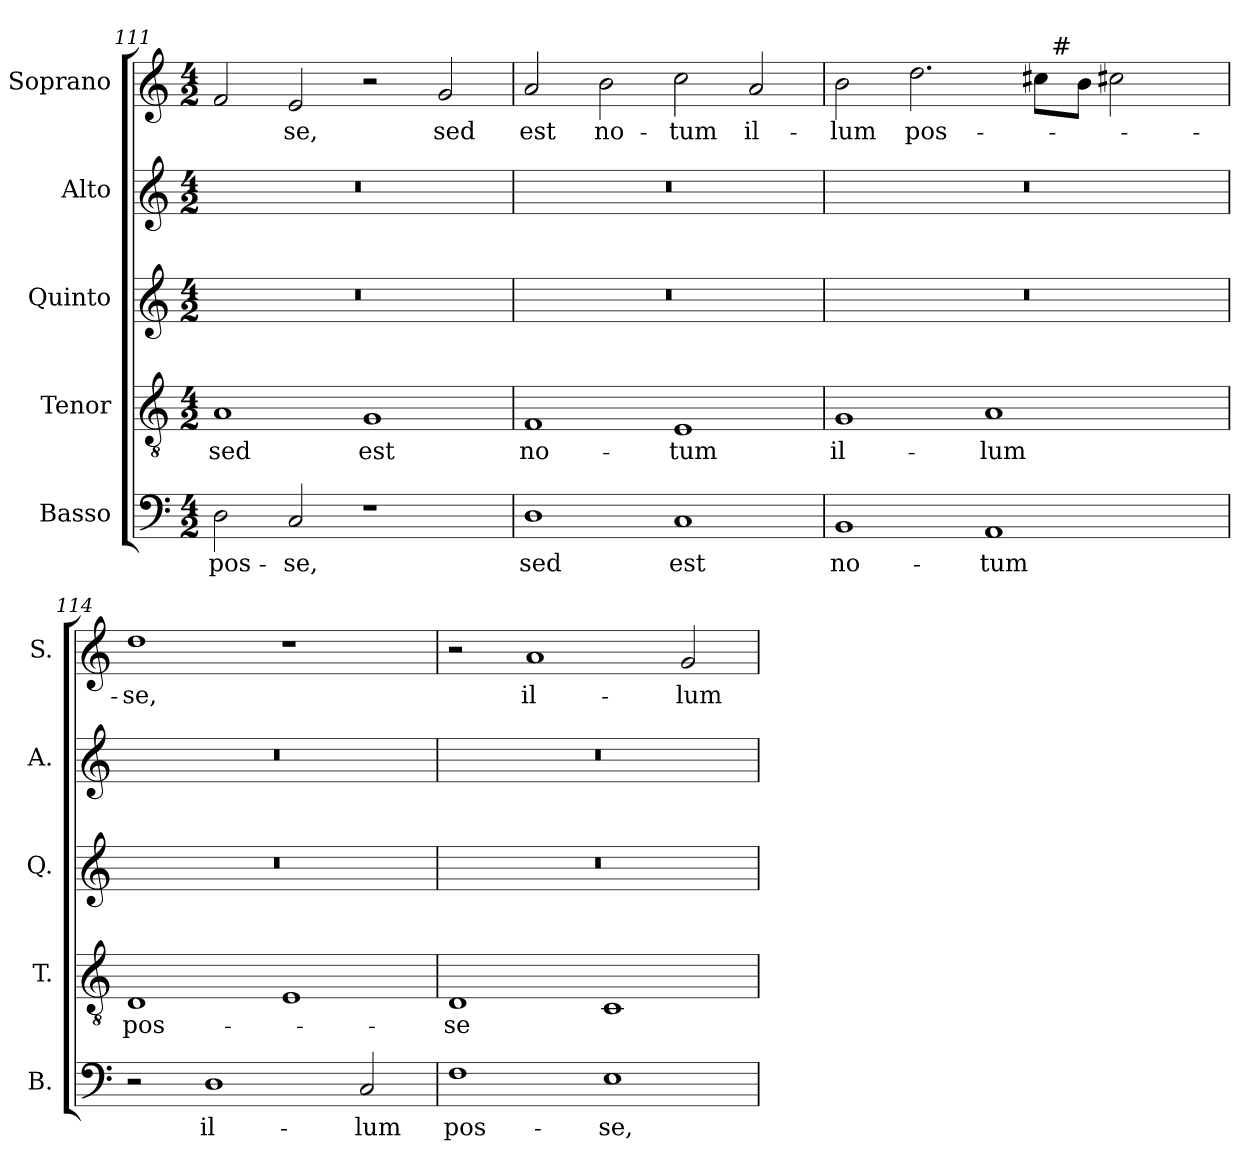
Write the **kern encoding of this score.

**kern	**text	**kern	**text	**kern	**kern	**kern	**text
*part5	*part5	*part4	*part4	*part3	*part2	*part1	*part1
*staff5	*staff5	*staff4	*staff4	*staff3	*staff2	*staff1	*staff1
*I"Basso	*	*I"Tenor	*	*I"Quinto	*I"Alto	*I"Soprano	*
*I'B.	*	*I'T.	*	*I'Q.	*I'A.	*I'S.	*
!!LO:LB:g=z
*clefF4	*	*clefGv2	*	*clefG2	*clefG2	*clefG2	*
*	*	*ITrd7c12	*	*	*	*	*
*k[]	*	*k[]	*	*k[]	*k[]	*k[]	*
*C:	*	*C:	*	*C:	*C:	*C:	*
*M4/2	*	*M4/2	*	*M4/2	*M4/2	*M4/2	*
=111	=111	=111	=111	=111	=111	=111	=111
!	!LO:LY:b:color=#000000	!	!	!	!	!	!
!	!	!	!LO:LY:b:color=#000000	!LO:N:vis=1	!LO:N:vis=1	!	!
2Di\	pos-	1AAi	sed	0r	0r	2fi/	.
!	!LO:LY:b:color=#000000	!	!	!	!	!	!
!	!	!	!	!	!	!	!LO:LY:b:color=#000000
2Ci/	-se,	.	.	.	.	2ei/	-se,
!	!	!	!LO:LY:b:color=#000000	!	!	!	!
1r	.	1GGi	est	.	.	2r	.
!	!	!	!	!	!	!	!LO:LY:b:color=#000000
.	.	.	.	.	.	2gi/	sed
=112	=112	=112	=112	=112	=112	=112	=112
!	!LO:LY:b:color=#000000	!	!	!	!	!	!
!	!	!	!LO:LY:b:color=#000000	!LO:N:vis=1	!LO:N:vis=1	!	!
!	!	!	!	!	!	!	!LO:LY:b:color=#000000
1Di	sed	1FFi	no-	0r	0r	2ai/	est
!	!	!	!	!	!	!	!LO:LY:b:color=#000000
.	.	.	.	.	.	2bi\	no-
!	!LO:LY:b:color=#000000	!	!	!	!	!	!
!	!	!	!LO:LY:b:color=#000000	!	!	!	!
!	!	!	!	!	!	!	!LO:LY:b:color=#000000
1Ci	est	1EEi	-tum	.	.	2cci\	-tum
!	!	!	!	!	!	!	!LO:LY:b:color=#000000
.	.	.	.	.	.	2ai/	il-
=113	=113	=113	=113	=113	=113	=113	=113
!	!LO:LY:b:color=#000000	!	!	!	!	!	!
!	!	!	!LO:LY:b:color=#000000	!LO:N:vis=1	!LO:N:vis=1	!	!
!	!	!	!	!	!	!	!LO:LY:b:color=#000000
*	*	*	*	*	*	*^	*
1BBi	no-	1GGi	il-	0r	0r	2bi\	1ryy	-lum
!	!	!	!	!	!	!	!	!LO:LY:b:color=#000000
.	.	.	.	.	.	2.ddi\	.	pos-
!	!LO:LY:b:color=#000000	!	!	!	!	!	!	!
!	!	!	!LO:LY:b:color=#000000	!	!	!	!	!
1AAi	-tum	1AAi	-lum	.	.	.	4ryy	.
.	.	.	.	.	.	8cc#i\L	32ryy	.
.	.	.	.	.	.	.	256ryy	.
!	!	!	!	!	!	!	!LO:TX:a:t=#	!
.	.	.	.	.	.	.	2ryy	.
.	.	.	.	.	.	8bi\J	.	.
.	.	.	.	.	.	2cc#Xi\	.	.
.	.	.	.	.	.	.	8ryy	.
.	.	.	.	.	.	.	16ryy	.
.	.	.	.	.	.	.	64..ryy	.
*	*	*	*	*	*	*v	*v	*
=114	=114	=114	=114	=114	=114	=114	=114
*	*	*	*	*	*	*^	*
!	!	!	!LO:LY:b:color=#000000	!LO:N:vis=1	!LO:N:vis=1	!	!	!
*	*	*	*	*	*	*v	*v	*
*	*	*	*	*	*	*^	*
!	!	!	!	!	!	!	!	!LO:LY:b:color=#000000
*	*	*	*	*	*	*v	*v	*
2r	.	1DDi	pos-	0r	0r	1ddi	-se,
!	!LO:LY:b:color=#000000	!	!	!	!	!	!
1Di	il-	.	.	.	.	.	.
.	.	1EEi	.	.	.	1r	.
!	!LO:LY:b:color=#000000	!	!	!	!	!	!
2Ci/	-lum	.	.	.	.	.	.
=115	=115	=115	=115	=115	=115	=115	=115
!	!LO:LY:b:color=#000000	!	!	!	!	!	!
!	!	!	!LO:LY:b:color=#000000	!LO:N:vis=1	!LO:N:vis=1	!	!
1Fi	pos-	1DDi	-se	0r	0r	2r	.
!	!	!	!	!	!	!	!LO:LY:b:color=#000000
.	.	.	.	.	.	1ai	il-
!	!LO:LY:b:color=#000000	!	!	!	!	!	!
1Ei	-se,	1CCi	.	.	.	.	.
!	!	!	!	!	!	!	!LO:LY:b:color=#000000
.	.	.	.	.	.	2gi/	-lum
=	=	=	=	=	=	=	=
*-	*-	*-	*-	*-	*-	*-	*-
